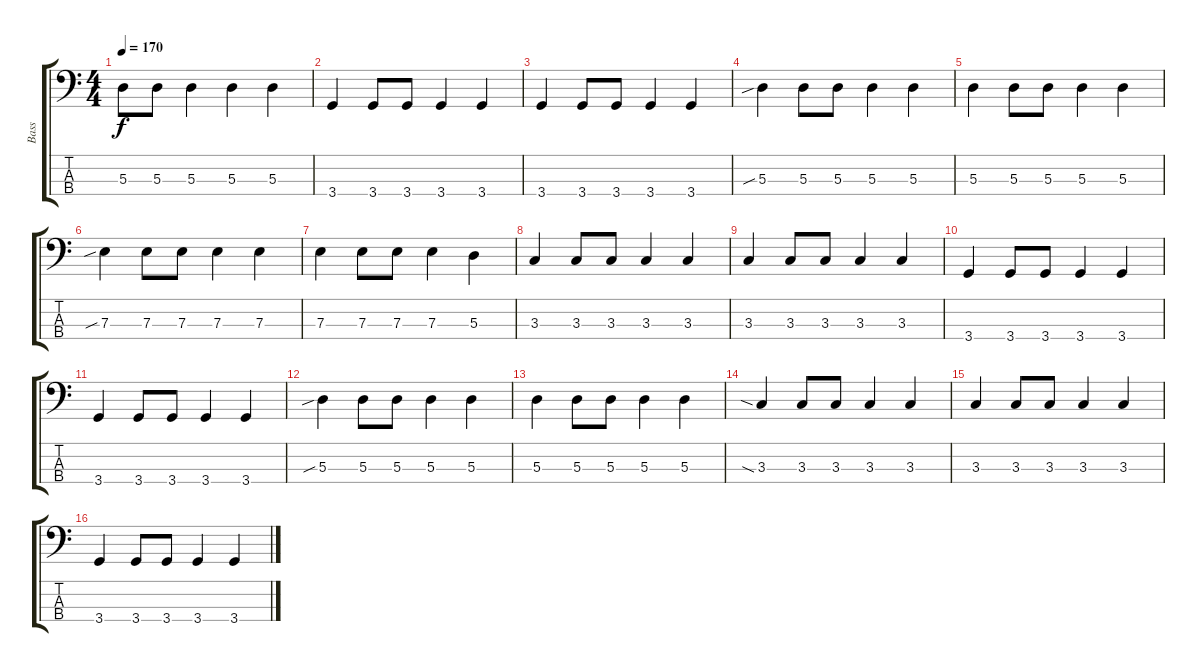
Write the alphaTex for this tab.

\track ("Bass" "Bass") {instrument electricbassfinger}
\staff {score tabs}
\tuning (G2 D2 A1 E1) {hide}
\ts (4 4)
\tempo 170
\clef f4
\ks c
5.3.8{dy f} 5.3.8 5.3.4 5.3.4 5.3.4 |
3.4.4 3.4.8 3.4.8 3.4.4 3.4.4 |
3.4.4 3.4.8 3.4.8 3.4.4 3.4.4 |
5.3{sib}.4 5.3.8 5.3.8 5.3.4 5.3.4 |
5.3.4 5.3.8 5.3.8 5.3.4 5.3.4 |
7.3{sib}.4 7.3.8 7.3.8 7.3.4 7.3.4 |
7.3.4 7.3.8 7.3.8 7.3.4 5.3.4 |
3.3.4 3.3.8 3.3.8 3.3.4 3.3.4 |
3.3.4 3.3.8 3.3.8 3.3.4 3.3.4 |
3.4.4 3.4.8 3.4.8 3.4.4 3.4.4 |
3.4.4 3.4.8 3.4.8 3.4.4 3.4.4 |
5.3{sib}.4 5.3.8 5.3.8 5.3.4 5.3.4 |
5.3.4 5.3.8 5.3.8 5.3.4 5.3.4 |
3.3{sia}.4 3.3.8 3.3.8 3.3.4 3.3.4 |
3.3.4 3.3.8 3.3.8 3.3.4 3.3.4 |
3.4.4 3.4.8 3.4.8 3.4.4 3.4.4
